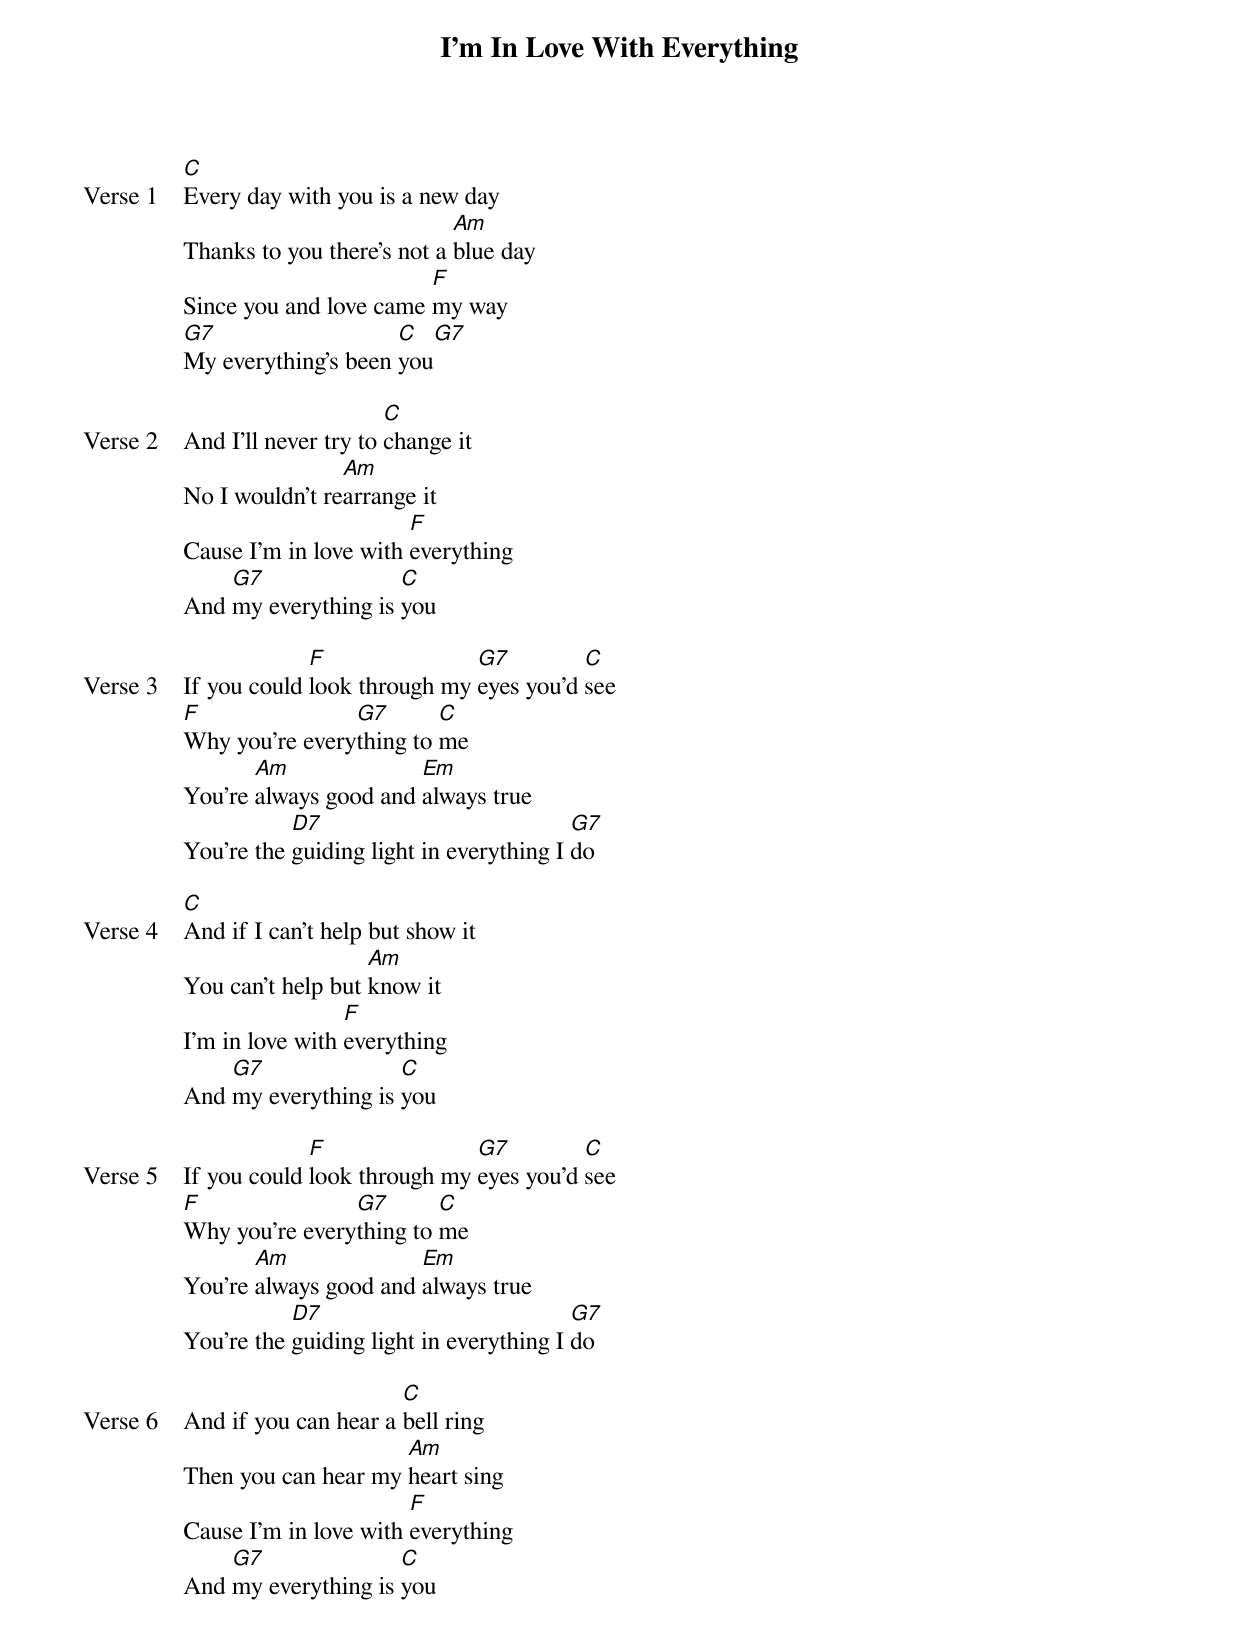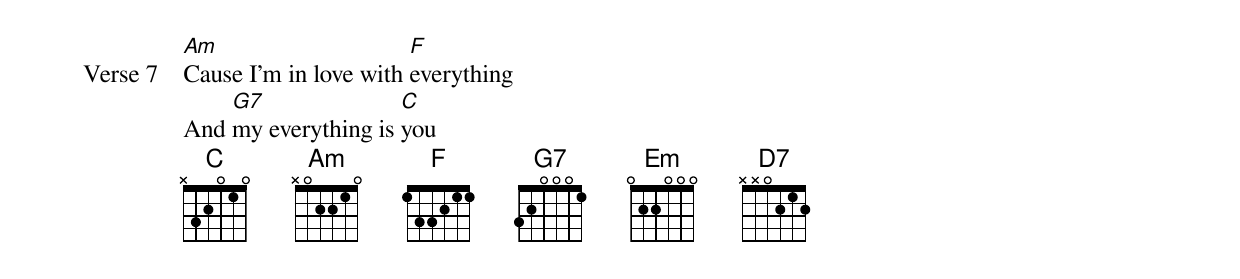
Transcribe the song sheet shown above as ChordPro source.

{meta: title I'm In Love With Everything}
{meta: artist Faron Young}
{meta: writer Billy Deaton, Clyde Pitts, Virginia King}

{start_of_verse: Verse 1}
[C]Every day with you is a new day
Thanks to you there's not a [Am]blue day
Since you and love came [F]my way
[G7]My everything's been [C]you[G7]
{end_of_verse}

{start_of_verse: Verse 2}
And I'll never try to [C]change it
No I wouldn't re[Am]arrange it
Cause I'm in love with [F]everything
And [G7]my everything is [C]you
{end_of_verse}

{start_of_verse: Verse 3}
If you could [F]look through my [G7]eyes you'd [C]see
[F]Why you're every[G7]thing to [C]me
You're [Am]always good and [Em]always true
You're the [D7]guiding light in everything I [G7]do
{end_of_verse}

{start_of_verse: Verse 4}
[C]And if I can't help but show it
You can't help but [Am]know it
I'm in love with [F]everything
And [G7]my everything is [C]you
{end_of_verse}

{start_of_verse: Verse 5}
If you could [F]look through my [G7]eyes you'd [C]see
[F]Why you're every[G7]thing to [C]me
You're [Am]always good and [Em]always true
You're the [D7]guiding light in everything I [G7]do
{end_of_verse}

{start_of_verse: Verse 6}
And if you can hear a [C]bell ring
Then you can hear my [Am]heart sing
Cause I'm in love with [F]everything
And [G7]my everything is [C]you
{end_of_verse}

{start_of_verse: Verse 7}
[Am]Cause I'm in love with [F]everything
And [G7]my everything is [C]you
{end_of_verse}
